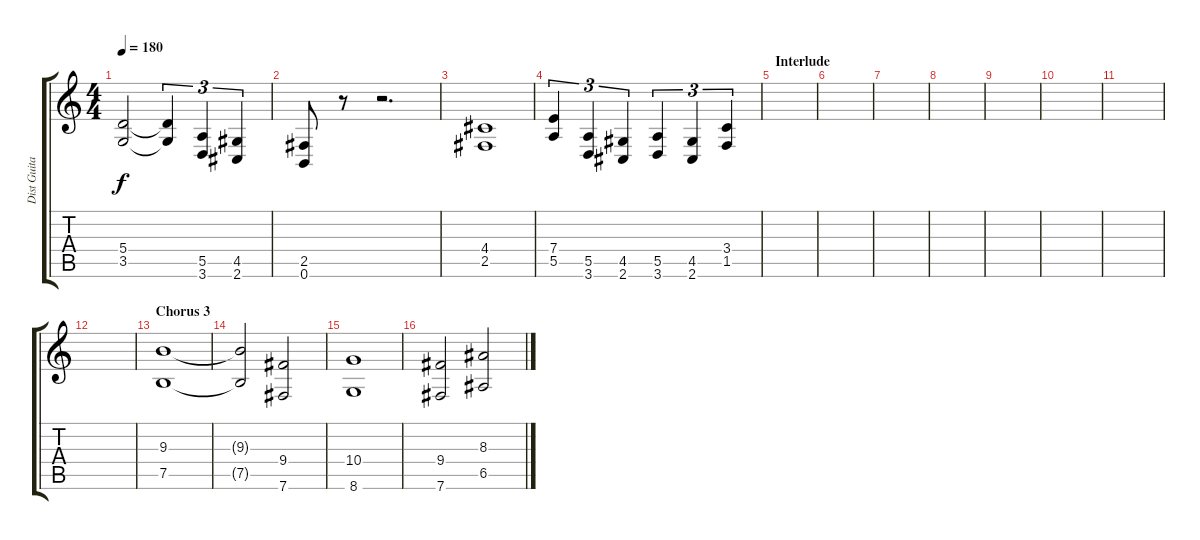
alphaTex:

\track ("Dist Guitar 2" "Dist Guita") {instrument distortionguitar}
\staff {score tabs}
\tuning (B3 Gb3 D3 A2 E2 B1) {hide}
\ts (4 4)
\tempo 180
\clef g2
\ks c
(5.4 3.5).2{dy f} (5.4{t} 3.5{t}).4{tu (3 2)} (5.5 3.6).4{tu (3 2)} (4.5 2.6).4{tu (3 2)} |
(2.5 0.6).8 r.8 r.2{d} |
(4.4 2.5).1 |
(7.4 5.5).4{tu (3 2)} (5.5 3.6).4{tu (3 2)} (4.5 2.6).4{tu (3 2)} (5.5 3.6).4{tu (3 2)} (4.5 2.6).4{tu (3 2)} (3.4 1.5).4{tu (3 2)} |
\section ("" "Interlude")
|
|
|
|
|
|
|
|
\section ("" "Chorus 3")
(9.3 7.5).1 |
(9.3{t} 7.5{t}).2 (9.4 7.6).2 |
(10.4 8.6).1 |
(9.4 7.6).2 (8.3 6.5).2
